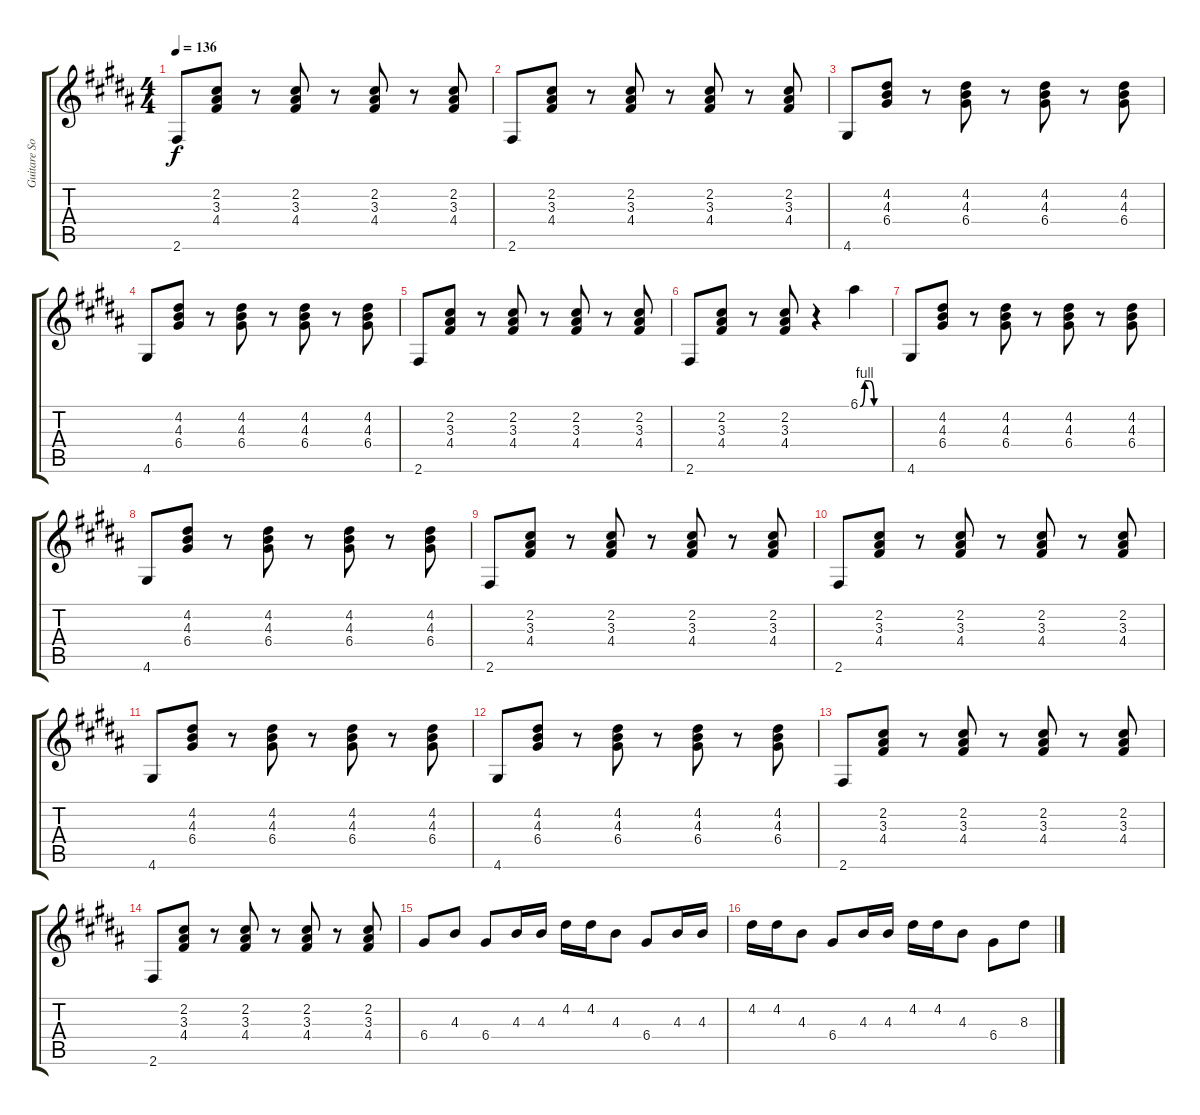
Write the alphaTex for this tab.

\track ("Guitare Solo" "Guitare So") {instrument electricguitarjazz bank 255}
\staff {score tabs}
\tuning (E4 B3 G3 D3 A2 E2) {hide}
\ts (4 4)
\tempo 136
\clef g2
\ks g#minor
2.6.8{dy f} (2.2 3.3 4.4).8 r.8 (2.2 3.3 4.4).8 r.8 (2.2 3.3 4.4).8 r.8 (2.2 3.3 4.4).8 |
2.6.8 (2.2 3.3 4.4).8 r.8 (2.2 3.3 4.4).8 r.8 (2.2 3.3 4.4).8 r.8 (2.2 3.3 4.4).8 |
4.6.8 (4.2 4.3 6.4).8 r.8 (4.2 4.3 6.4).8 r.8 (4.2 4.3 6.4).8 r.8 (4.2 4.3 6.4).8 |
4.6.8 (4.2 4.3 6.4).8 r.8 (4.2 4.3 6.4).8 r.8 (4.2 4.3 6.4).8 r.8 (4.2 4.3 6.4).8 |
2.6.8 (2.2 3.3 4.4).8 r.8 (2.2 3.3 4.4).8 r.8 (2.2 3.3 4.4).8 r.8 (2.2 3.3 4.4).8 |
2.6.8 (2.2 3.3 4.4).8 r.8 (2.2 3.3 4.4).8 r.4 6.1{be (custom 0 0 10 4 20 4 30 0 60 0)}.4 |
4.6.8 (4.2 4.3 6.4).8 r.8 (4.2 4.3 6.4).8 r.8 (4.2 4.3 6.4).8 r.8 (4.2 4.3 6.4).8 |
4.6.8 (4.2 4.3 6.4).8 r.8 (4.2 4.3 6.4).8 r.8 (4.2 4.3 6.4).8 r.8 (4.2 4.3 6.4).8 |
2.6.8 (2.2 3.3 4.4).8 r.8 (2.2 3.3 4.4).8 r.8 (2.2 3.3 4.4).8 r.8 (2.2 3.3 4.4).8 |
2.6.8 (2.2 3.3 4.4).8 r.8 (2.2 3.3 4.4).8 r.8 (2.2 3.3 4.4).8 r.8 (2.2 3.3 4.4).8 |
4.6.8 (4.2 4.3 6.4).8 r.8 (4.2 4.3 6.4).8 r.8 (4.2 4.3 6.4).8 r.8 (4.2 4.3 6.4).8 |
4.6.8 (4.2 4.3 6.4).8 r.8 (4.2 4.3 6.4).8 r.8 (4.2 4.3 6.4).8 r.8 (4.2 4.3 6.4).8 |
2.6.8 (2.2 3.3 4.4).8 r.8 (2.2 3.3 4.4).8 r.8 (2.2 3.3 4.4).8 r.8 (2.2 3.3 4.4).8 |
2.6.8 (2.2 3.3 4.4).8 r.8 (2.2 3.3 4.4).8 r.8 (2.2 3.3 4.4).8 r.8 (2.2 3.3 4.4).8 |
6.4.8 4.3.8 6.4.8 4.3.16 4.3.16 4.2.16 4.2.16 4.3.8 6.4.8 4.3.16 4.3.16 |
4.2.16 4.2.16 4.3.8 6.4.8 4.3.16 4.3.16 4.2.16 4.2.16 4.3.8 6.4.8 8.3.8
